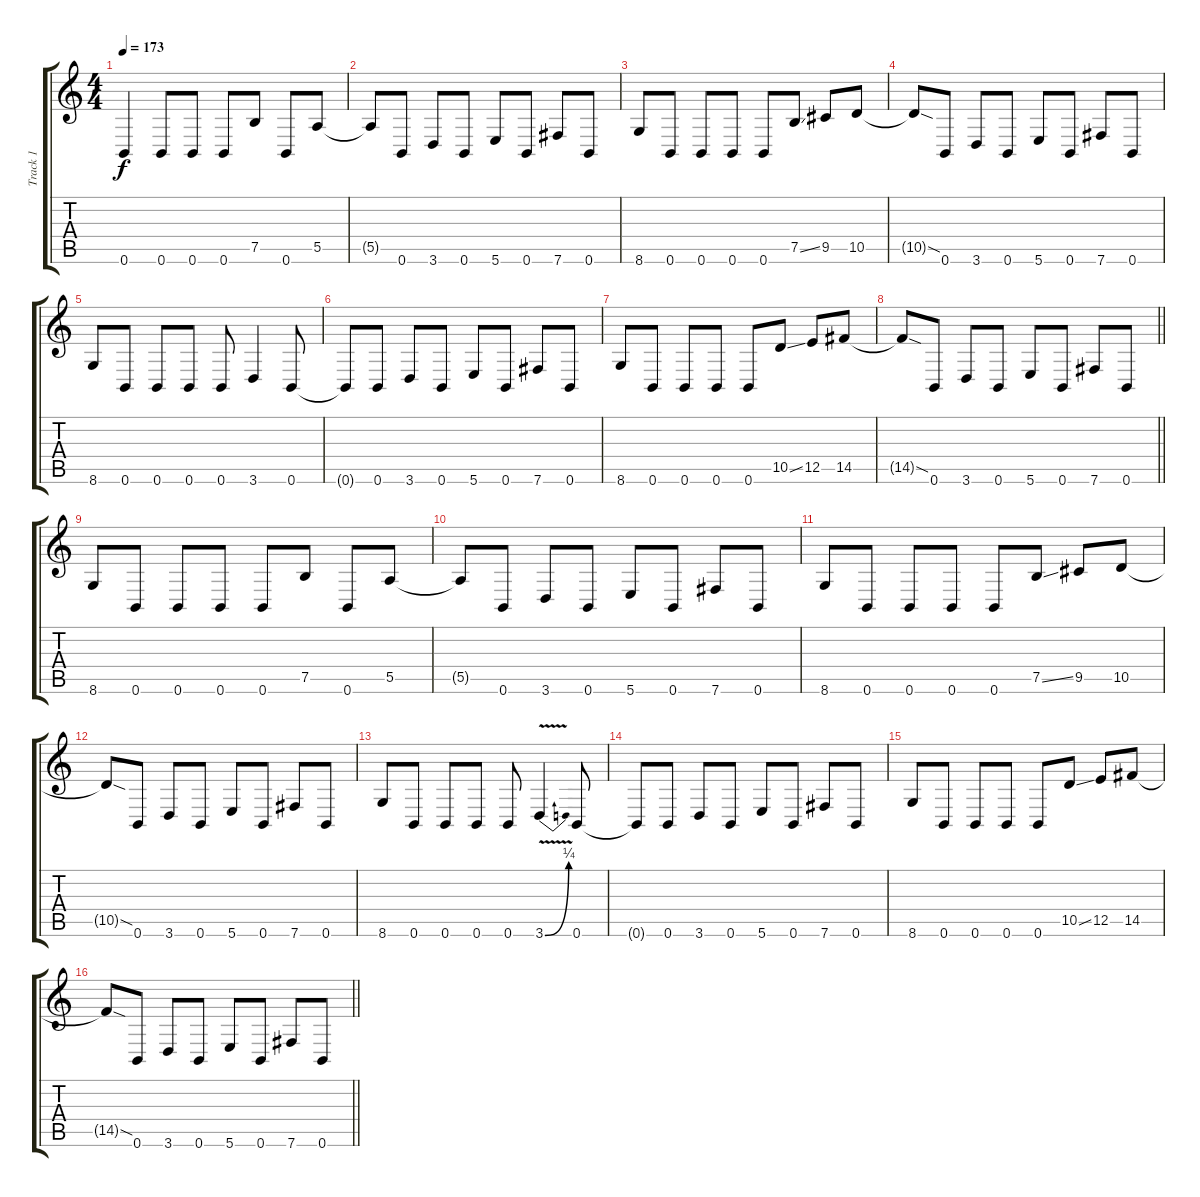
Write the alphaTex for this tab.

\track ("Track 1" "Track 1") {instrument distortionguitar}
\staff {score tabs}
\tuning (B3 Gb3 D3 A2 E2 B1) {hide}
\ts (4 4)
\section ("" "")
\tempo 173
\clef g2
\ks c
0.6.4{dy f} 0.6.8 0.6.8 0.6.8 7.5.8 0.6.8 5.5.8 |
5.5{t}.8 0.6.8 3.6.8 0.6.8 5.6.8 0.6.8 7.6.8 0.6.8 |
8.6.8 0.6.8 0.6.8 0.6.8 0.6.8 7.5{ss}.8 9.5.8 10.5.8 |
10.5{sod t}.8 0.6.8 3.6.8 0.6.8 5.6.8 0.6.8 7.6.8 0.6.8 |
8.6.8 0.6.8 0.6.8 0.6.8 0.6.8 3.6.4 0.6.8 |
0.6{t}.8 0.6.8 3.6.8 0.6.8 5.6.8 0.6.8 7.6.8 0.6.8 |
8.6.8 0.6.8 0.6.8 0.6.8 0.6.8 10.5{ss}.8 12.5.8 14.5.8 |
\barLineRight lightlight
14.5{sod t}.8 0.6.8 3.6.8 0.6.8 5.6.8 0.6.8 7.6.8 0.6.8 |
8.6.8 0.6.8 0.6.8 0.6.8 0.6.8 7.5.8 0.6.8 5.5.8 |
5.5{t}.8 0.6.8 3.6.8 0.6.8 5.6.8 0.6.8 7.6.8 0.6.8 |
8.6.8 0.6.8 0.6.8 0.6.8 0.6.8 7.5{ss}.8 9.5.8 10.5.8 |
10.5{sod t}.8 0.6.8 3.6.8 0.6.8 5.6.8 0.6.8 7.6.8 0.6.8 |
8.6.8 0.6.8 0.6.8 0.6.8 0.6.8 3.6{be (bend 0 0 60 1) v}.4 0.6.8 |
0.6{t}.8 0.6.8 3.6.8 0.6.8 5.6.8 0.6.8 7.6.8 0.6.8 |
8.6.8 0.6.8 0.6.8 0.6.8 0.6.8 10.5{ss}.8 12.5.8 14.5.8 |
\barLineRight lightlight
14.5{sod t}.8 0.6.8 3.6.8 0.6.8 5.6.8 0.6.8 7.6.8 0.6.8
